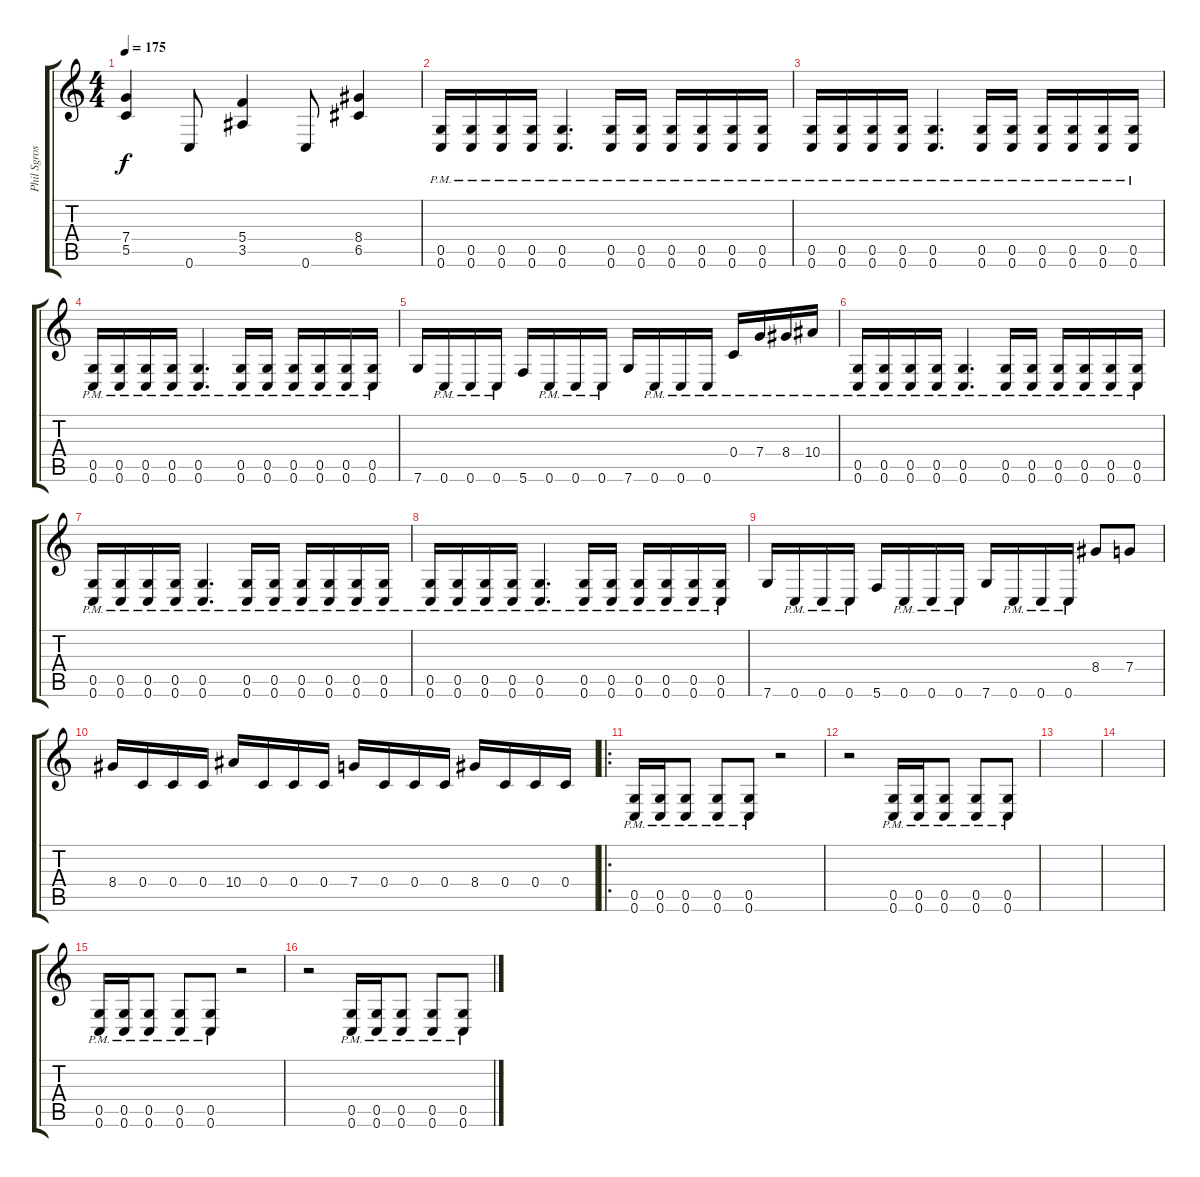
\track ("Phil Sgrosso" "Phil Sgros") {instrument distortionguitar}
\staff {score tabs}
\tuning (D4 A3 F3 C3 G2 C2) {hide}
\ts (4 4)
\tempo 175
\clef g2
\ks c
(7.4 5.5).4{dy f} 0.6.8 (5.4 3.5).4 0.6.8 (8.4 6.5).4 |
(0.5{pm} 0.6{pm}).16 (0.5{pm} 0.6{pm}).16 (0.5{pm} 0.6{pm}).16 (0.5{pm} 0.6{pm}).16 (0.5{pm} 0.6{pm}).4{d} (0.5{pm} 0.6{pm}).16 (0.5{pm} 0.6{pm}).16 (0.5{pm} 0.6{pm}).16 (0.5{pm} 0.6{pm}).16 (0.5{pm} 0.6{pm}).16 (0.5{pm} 0.6{pm}).16 |
(0.5{pm} 0.6{pm}).16 (0.5{pm} 0.6{pm}).16 (0.5{pm} 0.6{pm}).16 (0.5{pm} 0.6{pm}).16 (0.5{pm} 0.6{pm}).4{d} (0.5{pm} 0.6{pm}).16 (0.5{pm} 0.6{pm}).16 (0.5{pm} 0.6{pm}).16 (0.5{pm} 0.6{pm}).16 (0.5{pm} 0.6{pm}).16 (0.5{pm} 0.6{pm}).16 |
(0.5{pm} 0.6{pm}).16 (0.5{pm} 0.6{pm}).16 (0.5{pm} 0.6{pm}).16 (0.5{pm} 0.6{pm}).16 (0.5{pm} 0.6{pm}).4{d} (0.5{pm} 0.6{pm}).16 (0.5{pm} 0.6{pm}).16 (0.5{pm} 0.6{pm}).16 (0.5{pm} 0.6{pm}).16 (0.5{pm} 0.6{pm}).16 (0.5{pm} 0.6{pm}).16 |
7.6.16 0.6{pm}.16 0.6{pm}.16 0.6{pm}.16 5.6.16 0.6{pm}.16 0.6{pm}.16 0.6{pm}.16 7.6.16 0.6{pm}.16 0.6{pm}.16 0.6{pm}.16 0.4{pm}.16 7.4{pm}.16 8.4{pm}.16 10.4{pm}.16 |
(0.5{pm} 0.6{pm}).16 (0.5{pm} 0.6{pm}).16 (0.5{pm} 0.6{pm}).16 (0.5{pm} 0.6{pm}).16 (0.5{pm} 0.6{pm}).4{d} (0.5{pm} 0.6{pm}).16 (0.5{pm} 0.6{pm}).16 (0.5{pm} 0.6{pm}).16 (0.5{pm} 0.6{pm}).16 (0.5{pm} 0.6{pm}).16 (0.5{pm} 0.6{pm}).16 |
(0.5{pm} 0.6{pm}).16 (0.5{pm} 0.6{pm}).16 (0.5{pm} 0.6{pm}).16 (0.5{pm} 0.6{pm}).16 (0.5{pm} 0.6{pm}).4{d} (0.5{pm} 0.6{pm}).16 (0.5{pm} 0.6{pm}).16 (0.5{pm} 0.6{pm}).16 (0.5{pm} 0.6{pm}).16 (0.5{pm} 0.6{pm}).16 (0.5{pm} 0.6{pm}).16 |
(0.5{pm} 0.6{pm}).16 (0.5{pm} 0.6{pm}).16 (0.5{pm} 0.6{pm}).16 (0.5{pm} 0.6{pm}).16 (0.5{pm} 0.6{pm}).4{d} (0.5{pm} 0.6{pm}).16 (0.5{pm} 0.6{pm}).16 (0.5{pm} 0.6{pm}).16 (0.5{pm} 0.6{pm}).16 (0.5{pm} 0.6{pm}).16 (0.5{pm} 0.6{pm}).16 |
7.6.16 0.6{pm}.16 0.6{pm}.16 0.6{pm}.16 5.6.16 0.6{pm}.16 0.6{pm}.16 0.6{pm}.16 7.6.16 0.6{pm}.16 0.6{pm}.16 0.6{pm}.16 8.4.8 7.4.8 |
8.4.16 0.4.16 0.4.16 0.4.16 10.4.16 0.4.16 0.4.16 0.4.16 7.4.16 0.4.16 0.4.16 0.4.16 8.4.16 0.4.16 0.4.16 0.4.16 |
\ro
(0.5{pm} 0.6{pm}).16 (0.5{pm} 0.6{pm}).16 (0.5{pm} 0.6{pm}).8 (0.5{pm} 0.6{pm}).8 (0.5{pm} 0.6{pm}).8 r.2 |
r.2 (0.5{pm} 0.6{pm}).16 (0.5{pm} 0.6{pm}).16 (0.5{pm} 0.6{pm}).8 (0.5{pm} 0.6{pm}).8 (0.5{pm} 0.6{pm}).8 |
|
|
(0.5{pm} 0.6{pm}).16 (0.5{pm} 0.6{pm}).16 (0.5{pm} 0.6{pm}).8 (0.5{pm} 0.6{pm}).8 (0.5{pm} 0.6{pm}).8 r.2 |
r.2 (0.5{pm} 0.6{pm}).16 (0.5{pm} 0.6{pm}).16 (0.5{pm} 0.6{pm}).8 (0.5{pm} 0.6{pm}).8 (0.5{pm} 0.6{pm}).8
